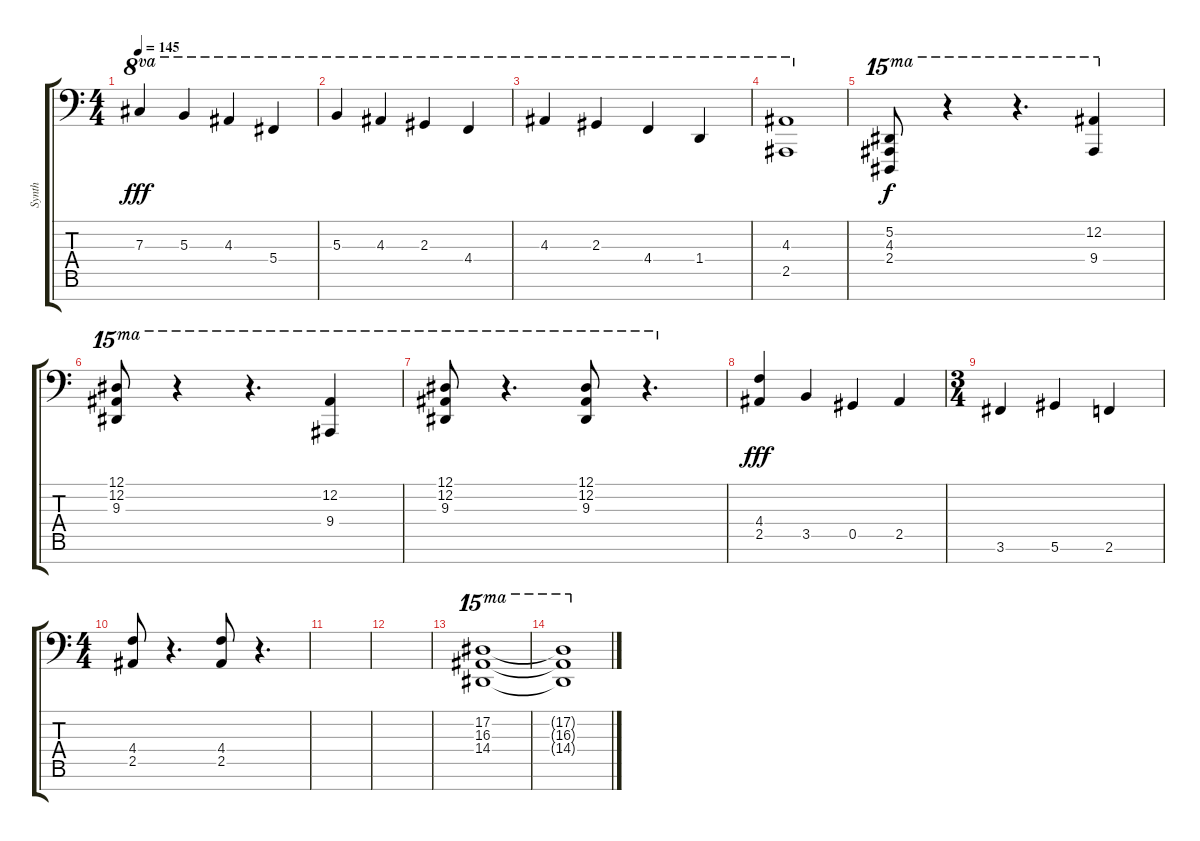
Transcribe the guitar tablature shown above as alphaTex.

\track ("Synth" "Synth") {instrument stringensemble1}
\staff {score tabs}
\tuning (Eb4 Bb3 Gb3 Db3 Ab2 Eb2 Bb1) {hide}
\ts (4 4)
\tempo 145
\clef f4
\ks c
7.3.4{ot 8va dy fff} 5.3.4{ot 8va} 4.3.4{ot 8va} 5.4.4{ot 8va} |
5.3.4{ot 8va} 4.3.4{ot 8va} 2.3.4{ot 8va} 4.4.4{ot 8va} |
4.3.4{ot 8va} 2.3.4{ot 8va} 4.4.4{ot 8va} 1.4.4{ot 8va} |
(4.3 2.5).1{ot 8va} |
(5.2 4.3 2.4).8{ot 15ma dy f} r.4{ot 15ma} r.4{d ot 15ma} (12.2 9.4).4{ot 15ma} |
(12.1 12.2 9.3).8{ot 15ma} r.4{ot 15ma} r.4{d ot 15ma} (12.2 9.4).4{ot 15ma} |
(12.1 12.2 9.3).8{ot 15ma} r.4{d ot 15ma} (12.1 12.2 9.3).8{ot 15ma} r.4{d ot 15ma} |
(4.4 2.5).4{dy fff} 3.5.4 0.5.4 2.5.4 |
\ts (3 4)
3.6.4 5.6.4 2.6.4 |
\ts (4 4)
(4.4 2.5).8 r.4{d} (4.4 2.5).8 r.4{d} |
|
|
(17.2 16.3 14.4).1{ot 15ma volume 6 instrument stringensemble1} |
(17.2{t} 16.3{t} 14.4{t}).1{ot 15ma}
